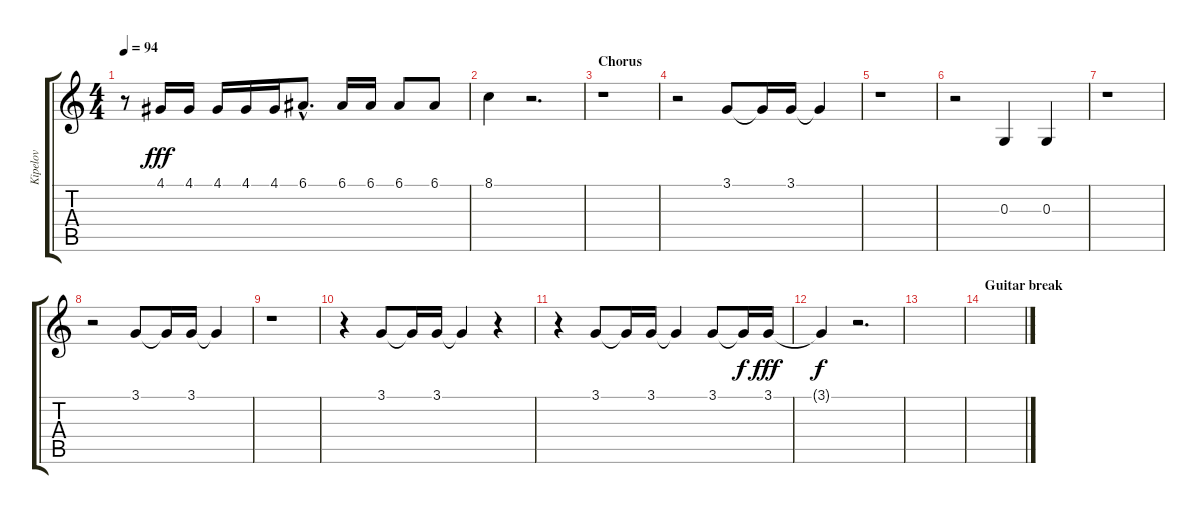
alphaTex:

\track ("Kipelov" "Kipelov") {instrument tenorsax}
\staff {score tabs}
\tuning (E4 B3 G3 D3 A2 E2) {hide}
\ts (4 4)
\tempo 94
\clef g2
\ks c
r.8{dy f} 4.1.16{dy fff} 4.1.16 4.1.16 4.1.16 4.1.16 6.1{hac}.8{d} 6.1.16 6.1.16 6.1.8 6.1.8 |
8.1.4 r.2{d} |
\section ("" "Chorus")
r.1 |
r.2 3.1.8 3.1{t}.16 3.1.16 3.1{t}.4 |
r.1 |
r.2 0.3.4 0.3.4 |
r.1 |
r.2 3.1.8 3.1{t}.16 3.1.16 3.1{t}.4 |
r.1 |
r.4 3.1.8 3.1{t}.16 3.1.16 3.1{t}.4 r.4 |
r.4 3.1.8 3.1{t}.16 3.1.16 3.1{t}.4 3.1.8 3.1{t}.16{dy f} 3.1.16{dy fff} |
3.1{t}.4{dy f} r.2{d} |
|
\section ("" "Guitar break")
